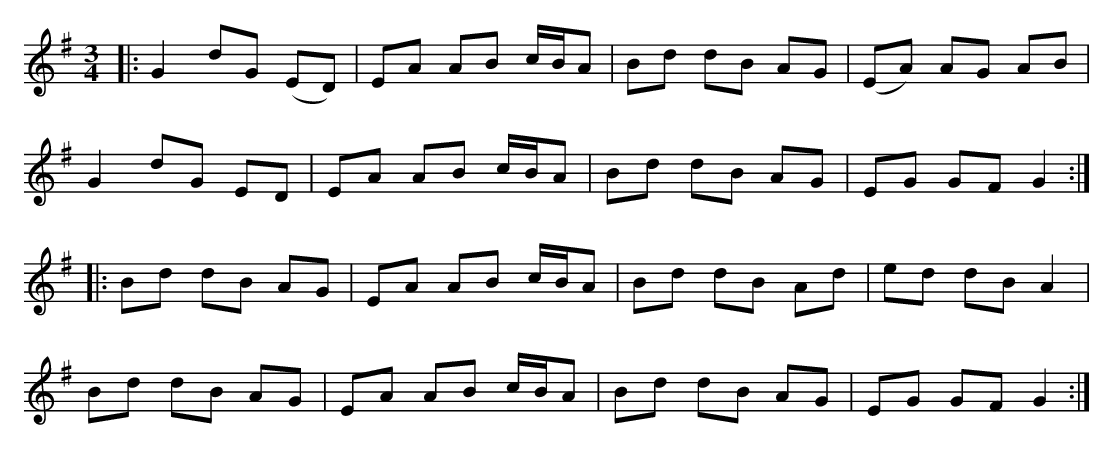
X:1
M:3/4
K:G
|:G2 dG (ED)|EA AB c/B/A|Bd dB AG|(EA) AG AB|
G2dG ED|EA AB c/B/A|Bd dB AG|EG GF G2:|
|:Bd dB AG|EA AB c/B/A|Bd dB Ad|ed dB A2|
Bd dB AG|EA AB c/B/A|Bd dB AG|EG GF G2:|
